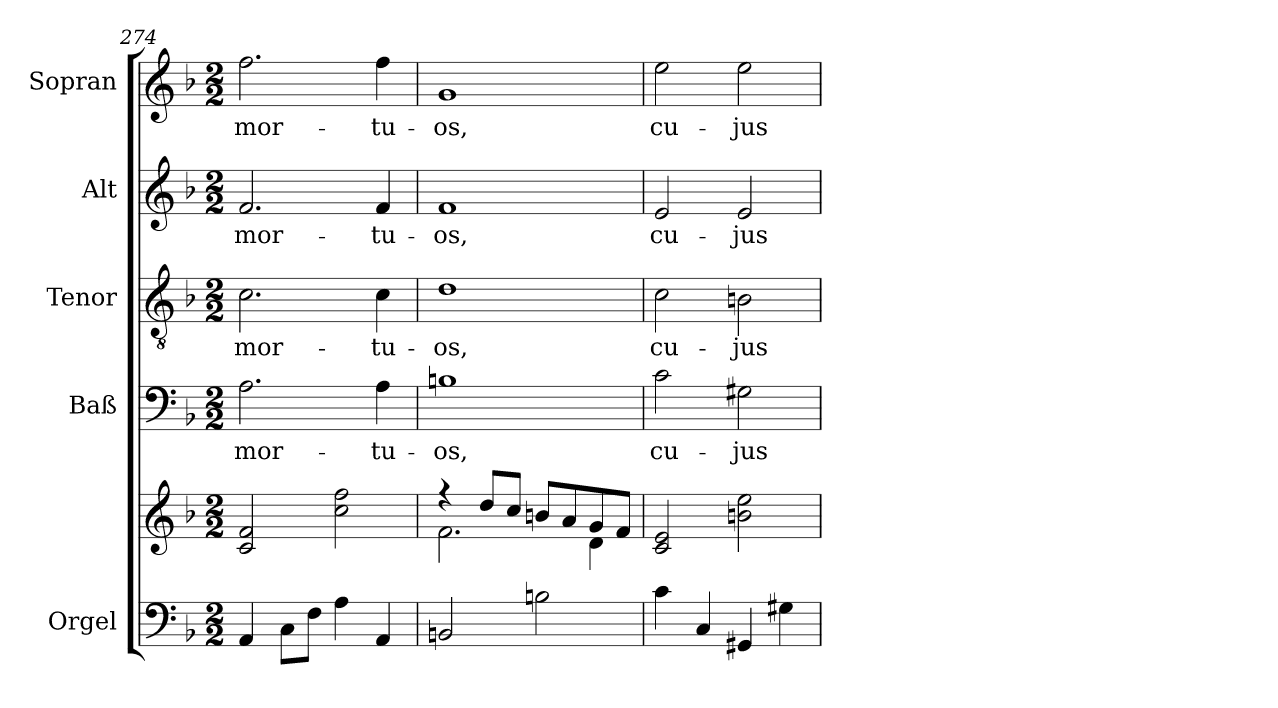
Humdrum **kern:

**kern	**kern	**kern	**text	**kern	**text	**kern	**text	**kern	**text
*part5	*part5	*part4	*part4	*part3	*part3	*part2	*part2	*part1	*part1
*staff6	*staff5	*staff4	*staff4	*staff3	*staff3	*staff2	*staff2	*staff1	*staff1
*I"Orgel	*	*I"Baß	*	*I"Tenor	*	*I"Alt	*	*I"Sopran	*
*I'Org.	*	*	*	*	*	*	*	*	*
*clefF4	*clefG2	*clefF4	*	*clefGv2	*	*clefG2	*	*clefG2	*
*k[b-]	*k[b-]	*k[b-]	*	*k[b-]	*	*k[b-]	*	*k[b-]	*
*F:	*F:	*F:	*	*F:	*	*F:	*	*F:	*
*M2/2	*M2/2	*M2/2	*	*M2/2	*	*M2/2	*	*M2/2	*
=274	=274	=274	=274	=274	=274	=274	=274	=274	=274
!	!	!	!LO:LY:b	!	!LO:LY:b	!	!LO:LY:b	!	!LO:LY:b
4AA/	2c/ 2f/	2.A\	mor-	2.c\	mor-	2.f/	mor-	2.ff\	mor-
8C\L	.	.	.	.	.	.	.	.	.
8F\J	.	.	.	.	.	.	.	.	.
4A\	2cc\ 2ff\	.	.	.	.	.	.	.	.
!	!	!	!LO:LY:b	!	!LO:LY:b	!	!LO:LY:b	!	!LO:LY:b
4AA/	.	4A\	-tu-	4c\	-tu-	4f/	-tu-	4ff\	-tu-
!!LO:PB:g=z
=275	=275	=275	=275	=275	=275	=275	=275	=275	=275
*	*^	*	*	*	*	*	*	*	*
!	!	!	!	!LO:LY:b	!	!LO:LY:b	!	!LO:LY:b	!	!LO:LY:b
2BBn/	4ree	2.f\	1Bn	-os,	1d	-os,	1f	-os,	1g	-os,
.	8dd/L	.	.	.	.	.	.	.	.	.
.	8cc/J	.	.	.	.	.	.	.	.	.
2Bn\	8bn/L	.	.	.	.	.	.	.	.	.
.	8a/	.	.	.	.	.	.	.	.	.
.	8g/	4d\	.	.	.	.	.	.	.	.
.	8f/J	.	.	.	.	.	.	.	.	.
*	*v	*v	*	*	*	*	*	*	*	*
=276	=276	=276	=276	=276	=276	=276	=276	=276	=276
!	!	!	!LO:LY:b	!	!LO:LY:b	!	!LO:LY:b	!	!LO:LY:b
4c\	2c/ 2e/	2c\	cu-	2c\	cu-	2e/	cu-	2ee\	cu-
4C/	.	.	.	.	.	.	.	.	.
!	!	!	!LO:LY:b	!	!LO:LY:b	!	!LO:LY:b	!	!LO:LY:b
4GG#X/	2bn\ 2ee\	2G#X\	-jus	2Bn\	-jus	2e/	-jus	2ee\	-jus
4G#X\	.	.	.	.	.	.	.	.	.
=	=	=	=	=	=	=	=	=	=
*-	*-	*-	*-	*-	*-	*-	*-	*-	*-
